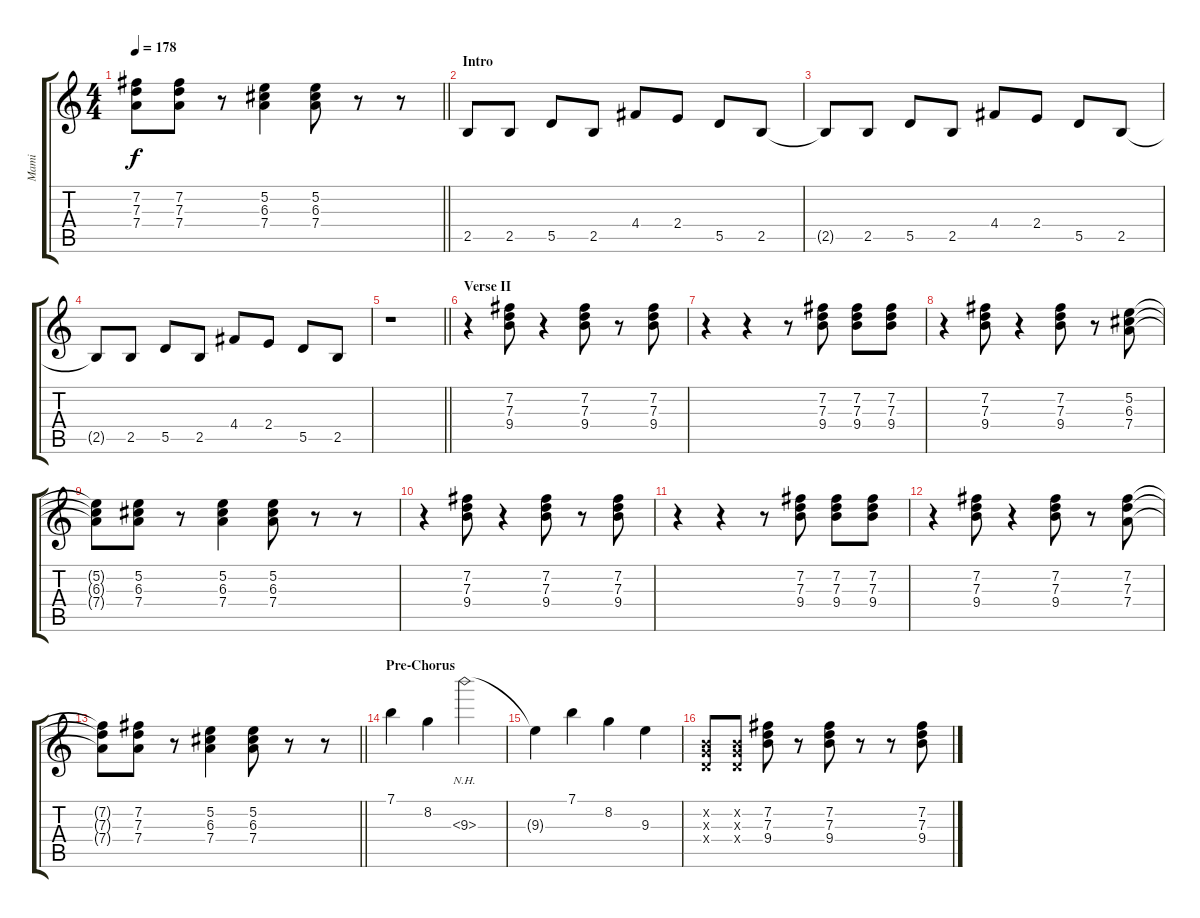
\track ("Mami" "Mami") {instrument overdrivenguitar}
\staff {score tabs}
\tuning (E4 B3 G3 D3 A2 E2) {hide}
\ts (4 4)
\tempo 178
\clef g2
\barLineRight lightlight
\ks c
(7.2{t} 7.3{t} 7.4{t}).8{dy f} (7.2 7.3 7.4).8 r.8 (5.2 6.3 7.4).4 (5.2 6.3 7.4).8 r.8 r.8 |
\section ("" "Intro")
2.5.8 2.5.8 5.5.8 2.5.8 4.4.8 2.4.8 5.5.8 2.5.8 |
2.5{t}.8 2.5.8 5.5.8 2.5.8 4.4.8 2.4.8 5.5.8 2.5.8 |
2.5{t}.8 2.5.8 5.5.8 2.5.8 4.4.8 2.4.8 5.5.8 2.5.8 |
\barLineRight lightlight
r.1 |
\section ("" "Verse II")
r.4 (7.2 7.3 9.4).8 r.4 (7.2 7.3 9.4).8 r.8 (7.2 7.3 9.4).8 |
r.4 r.4 r.8 (7.2 7.3 9.4).8 (7.2 7.3 9.4).8 (7.2 7.3 9.4).8 |
r.4 (7.2 7.3 9.4).8 r.4 (7.2 7.3 9.4).8 r.8 (5.2 6.3 7.4).8 |
(5.2{t} 6.3{t} 7.4{t}).8 (5.2 6.3 7.4).8 r.8 (5.2 6.3 7.4).4 (5.2 6.3 7.4).8 r.8 r.8 |
r.4 (7.2 7.3 9.4).8 r.4 (7.2 7.3 9.4).8 r.8 (7.2 7.3 9.4).8 |
r.4 r.4 r.8 (7.2 7.3 9.4).8 (7.2 7.3 9.4).8 (7.2 7.3 9.4).8 |
r.4 (7.2 7.3 9.4).8 r.4 (7.2 7.3 9.4).8 r.8 (7.2 7.3 7.4).8 |
\barLineRight lightlight
(7.2{t} 7.3{t} 7.4{t}).8 (7.2 7.3 7.4).8 r.8 (5.2 6.3 7.4).4 (5.2 6.3 7.4).8 r.8 r.8 |
\section ("" "Pre-Chorus")
7.1.4 8.2.4 9.3{nh}.2 |
9.3{t}.4 7.1.4 8.2.4 9.3.4 |
(0.2{x} 0.3{x} 0.4{x}).8 (0.2{x} 0.3{x} 0.4{x}).8 (7.2 7.3 9.4).8 r.8 (7.2 7.3 9.4).8 r.8 r.8 (7.2 7.3 9.4).8
